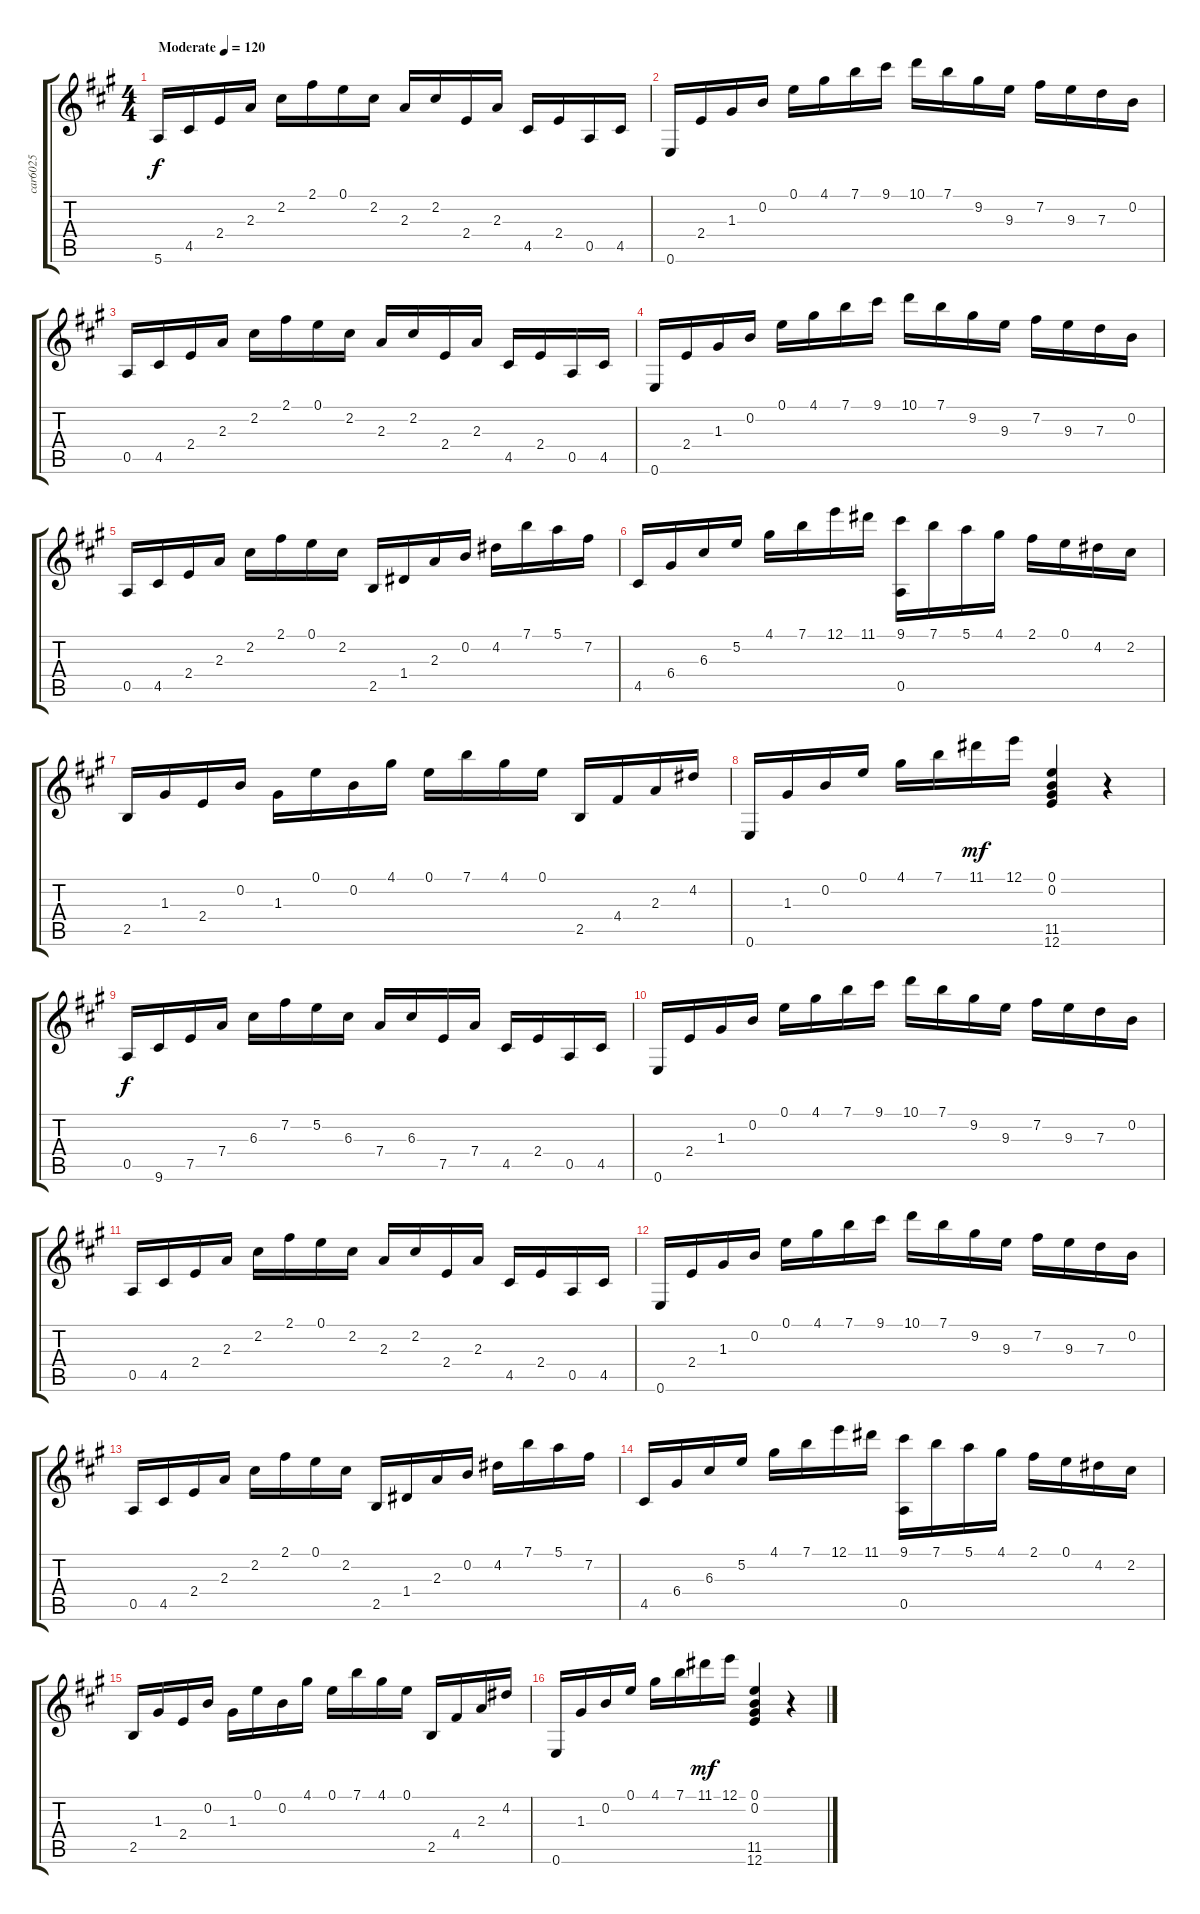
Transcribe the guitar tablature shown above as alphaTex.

\track ("car6025             " "car6025   ") {instrument acousticguitarnylon}
\staff {score tabs}
\tuning (E4 B3 G3 D3 A2 E2) {hide}
\ts (4 4)
\tempo (120 "Moderate")
\clef g2
\ks a
5.6.16{dy f instrument acousticguitarnylon} 4.5.16 2.4.16 2.3.16 2.2.16 2.1.16 0.1.16 2.2.16 2.3.16 2.2.16 2.4.16 2.3.16 4.5.16 2.4.16 0.5.16 4.5.16 |
0.6.16 2.4.16 1.3.16 0.2.16 0.1.16 4.1.16 7.1.16 9.1.16 10.1.16 7.1.16 9.2.16 9.3.16 7.2.16 9.3.16 7.3.16 0.2.16 |
0.5.16 4.5.16 2.4.16 2.3.16 2.2.16 2.1.16 0.1.16 2.2.16 2.3.16 2.2.16 2.4.16 2.3.16 4.5.16 2.4.16 0.5.16 4.5.16 |
0.6.16 2.4.16 1.3.16 0.2.16 0.1.16 4.1.16 7.1.16 9.1.16 10.1.16 7.1.16 9.2.16 9.3.16 7.2.16 9.3.16 7.3.16 0.2.16 |
0.5.16 4.5.16 2.4.16 2.3.16 2.2.16 2.1.16 0.1.16 2.2.16 2.5.16 1.4.16 2.3.16 0.2.16 4.2.16 7.1.16 5.1.16 7.2.16 |
4.5.16 6.4.16 6.3.16 5.2.16 4.1.16 7.1.16 12.1.16 11.1.16 (9.1 0.5).16 7.1.16 5.1.16 4.1.16 2.1.16 0.1.16 4.2.16 2.2.16 |
2.5.16 1.3.16 2.4.16 0.2.16 1.3.16 0.1.16 0.2.16 4.1.16 0.1.16 7.1.16 4.1.16 0.1.16 2.5.16 4.4.16 2.3.16 4.2.16 |
0.6.16 1.3.16 0.2.16 0.1.16 4.1.16 7.1.16 11.1.16{dy mf} 12.1.16 (0.1 0.2 11.5 12.6).4 r.4 |
0.5.16{dy f} 9.6.16 7.5.16 7.4.16 6.3.16 7.2.16 5.2.16 6.3.16 7.4.16 6.3.16 7.5.16 7.4.16 4.5.16 2.4.16 0.5.16 4.5.16 |
0.6.16 2.4.16 1.3.16 0.2.16 0.1.16 4.1.16 7.1.16 9.1.16 10.1.16 7.1.16 9.2.16 9.3.16 7.2.16 9.3.16 7.3.16 0.2.16 |
0.5.16 4.5.16 2.4.16 2.3.16 2.2.16 2.1.16 0.1.16 2.2.16 2.3.16 2.2.16 2.4.16 2.3.16 4.5.16 2.4.16 0.5.16 4.5.16 |
0.6.16 2.4.16 1.3.16 0.2.16 0.1.16 4.1.16 7.1.16 9.1.16 10.1.16 7.1.16 9.2.16 9.3.16 7.2.16 9.3.16 7.3.16 0.2.16 |
0.5.16 4.5.16 2.4.16 2.3.16 2.2.16 2.1.16 0.1.16 2.2.16 2.5.16 1.4.16 2.3.16 0.2.16 4.2.16 7.1.16 5.1.16 7.2.16 |
4.5.16 6.4.16 6.3.16 5.2.16 4.1.16 7.1.16 12.1.16 11.1.16 (9.1 0.5).16 7.1.16 5.1.16 4.1.16 2.1.16 0.1.16 4.2.16 2.2.16 |
2.5.16 1.3.16 2.4.16 0.2.16 1.3.16 0.1.16 0.2.16 4.1.16 0.1.16 7.1.16 4.1.16 0.1.16 2.5.16 4.4.16 2.3.16 4.2.16 |
0.6.16 1.3.16 0.2.16 0.1.16 4.1.16 7.1.16 11.1.16{dy mf} 12.1.16 (0.1 0.2 11.5 12.6).4 r.4
